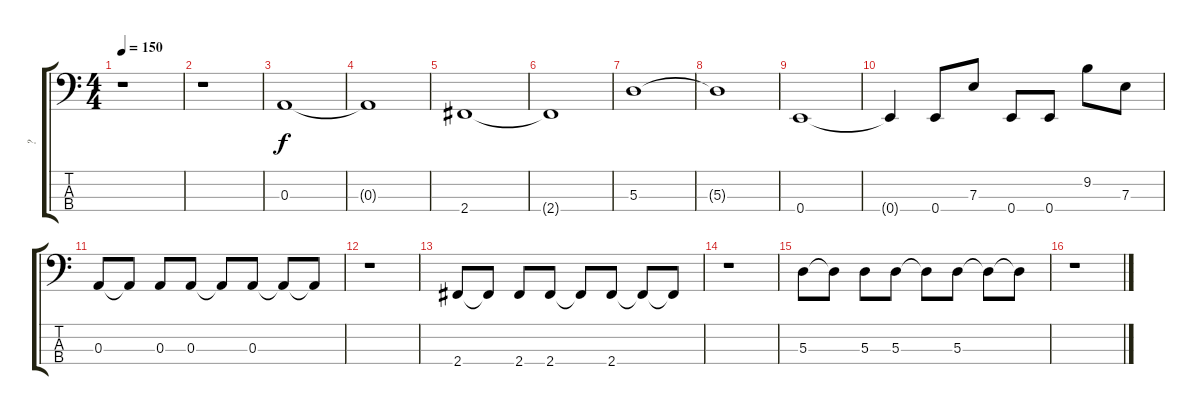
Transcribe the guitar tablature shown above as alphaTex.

\track ("?" "?") {instrument fretlessbass}
\staff {score tabs}
\tuning (G2 D2 A1 E1) {hide}
\ts (4 4)
\tempo 150
\clef f4
\ks c
r.1{dy f instrument fretlessbass} |
r.1 |
0.3.1 |
0.3{t}.1 |
2.4.1 |
2.4{t}.1 |
5.3.1 |
5.3{t}.1 |
0.4.1 |
0.4{t}.4 0.4.8 7.3.8 0.4.8 0.4.8 9.2.8 7.3.8 |
0.3.8 0.3{t}.8 0.3.8 0.3.8 0.3{t}.8 0.3.8 0.3{t}.8 0.3{t}.8 |
r.1 |
2.4.8 2.4{t}.8 2.4.8 2.4.8 2.4{t}.8 2.4.8 2.4{t}.8 2.4{t}.8 |
r.1 |
5.3.8 5.3{t}.8 5.3.8 5.3.8 5.3{t}.8 5.3.8 5.3{t}.8 5.3{t}.8 |
r.1
